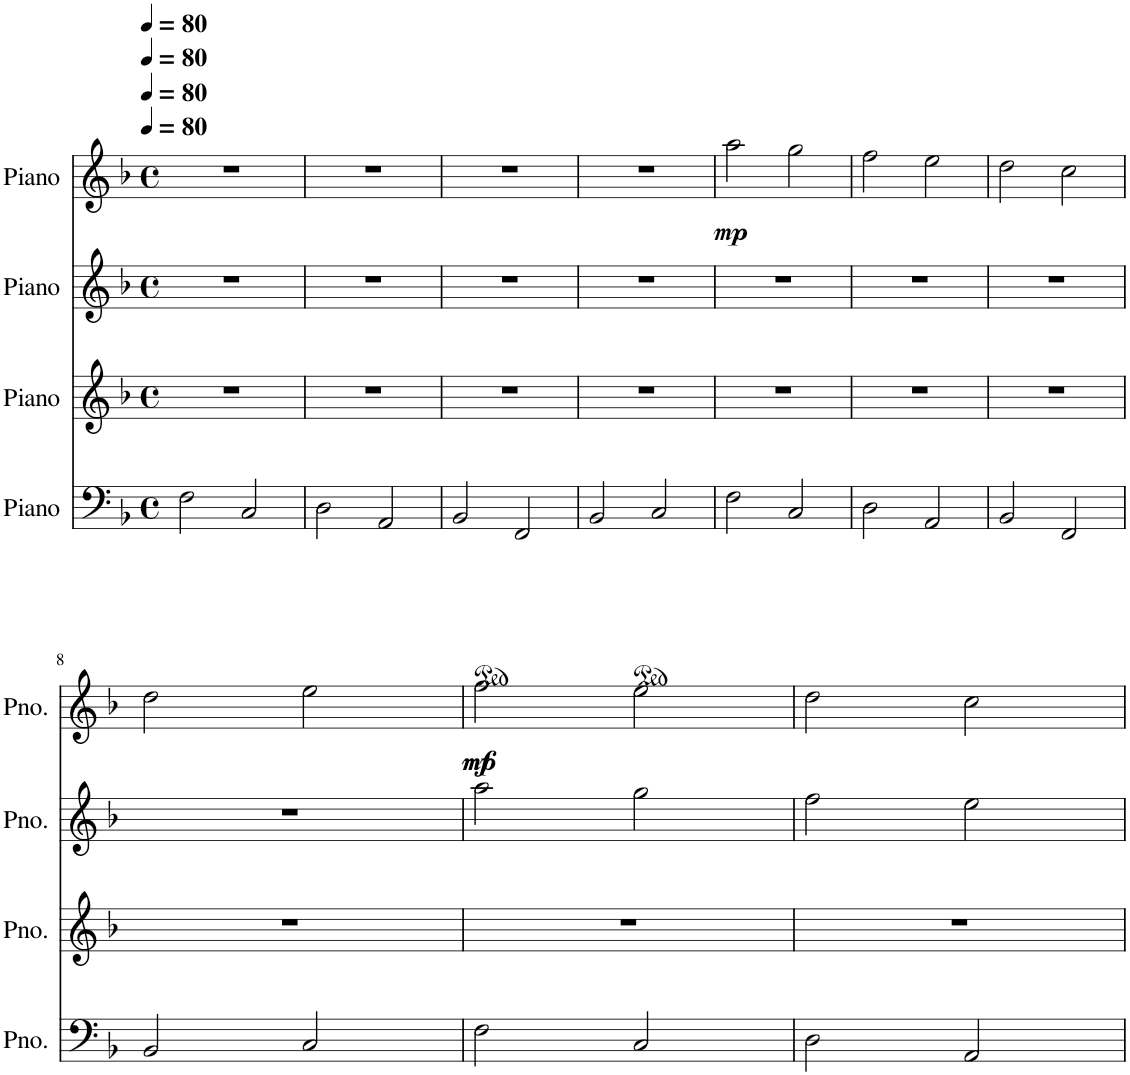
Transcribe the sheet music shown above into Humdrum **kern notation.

**kern	**kern	**kern	**kern	**dynam
*part4	*part3	*part2	*part1	*part1
*staff4	*staff3	*staff2	*staff1	*staff1
*I"Piano	*I"Piano	*I"Piano	*I"Piano	*
*I'Pno.	*I'Pno.	*I'Pno.	*I'Pno.	*
*clefF4	*clefG2	*clefG2	*clefG2	*
*k[b-]	*k[b-]	*k[b-]	*k[b-]	*
*M4/4	*M4/4	*M4/4	*M4/4	*
*met(c)	*met(c)	*met(c)	*met(c)	*
*MM80	*MM80	*MM80	*MM80	*
=1	=1	=1	=1	=1
2F\	1r	1r	1r	.
2C/	.	.	.	.
=2	=2	=2	=2	=2
2D\	1r	1r	1r	.
2AA/	.	.	.	.
=3	=3	=3	=3	=3
2BB-/	1r	1r	1r	.
2FF/	.	.	.	.
=4	=4	=4	=4	=4
2BB-/	1r	1r	1r	.
2C/	.	.	.	.
=5	=5	=5	=5	=5
!	!	!	!	!LO:DY:b
2F\	1r	1r	2aa\	mp
2C/	.	.	2gg\	.
=6	=6	=6	=6	=6
2D\	1r	1r	2ff\	.
2AA/	.	.	2ee\	.
=7	=7	=7	=7	=7
2BB-/	1r	1r	2dd\	.
2FF/	.	.	2cc\	.
!!LO:LB:g=z
=8	=8	=8	=8	=8
2BB-/	1r	1r	2dd\	.
2C/	.	.	2ee\	.
=9	=9	=9	=9	=9
!	!	!	!	!LO:DY:b
!	!	!	!	!LO:DY:n=1:b
2F\	1r	2aa\	2ff\	mf mp
2C/	.	2gg\	2ee\	.
=10	=10	=10	=10	=10
2D\	1r	2ff\	2dd\	.
2AA/	.	2ee\	2cc\	.
=	=	=	=	=
*-	*-	*-	*-	*-
